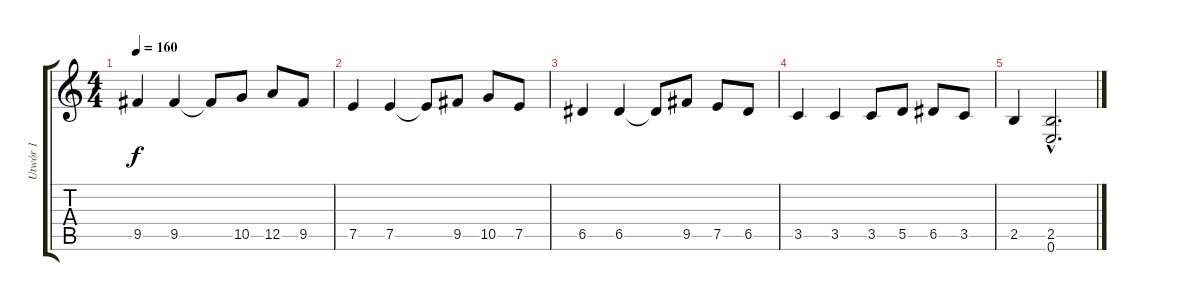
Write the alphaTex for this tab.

\track ("Utwór 1" "Utwór 1") {instrument distortionguitar}
\staff {score tabs}
\tuning (E4 B3 G3 D3 A2 E2) {hide}
\ts (4 4)
\tempo 160
\clef g2
\ks c
9.5.4{dy f} 9.5.4 9.5{t}.8 10.5.8 12.5.8 9.5.8 |
7.5.4 7.5.4 7.5{t}.8 9.5.8 10.5.8 7.5.8 |
6.5.4 6.5.4 6.5{t}.8 9.5.8 7.5.8 6.5.8 |
3.5.4 3.5.4 3.5.8 5.5.8 6.5.8 3.5.8 |
2.5.4 (2.5{hac} 0.6{hac}).2{d}
